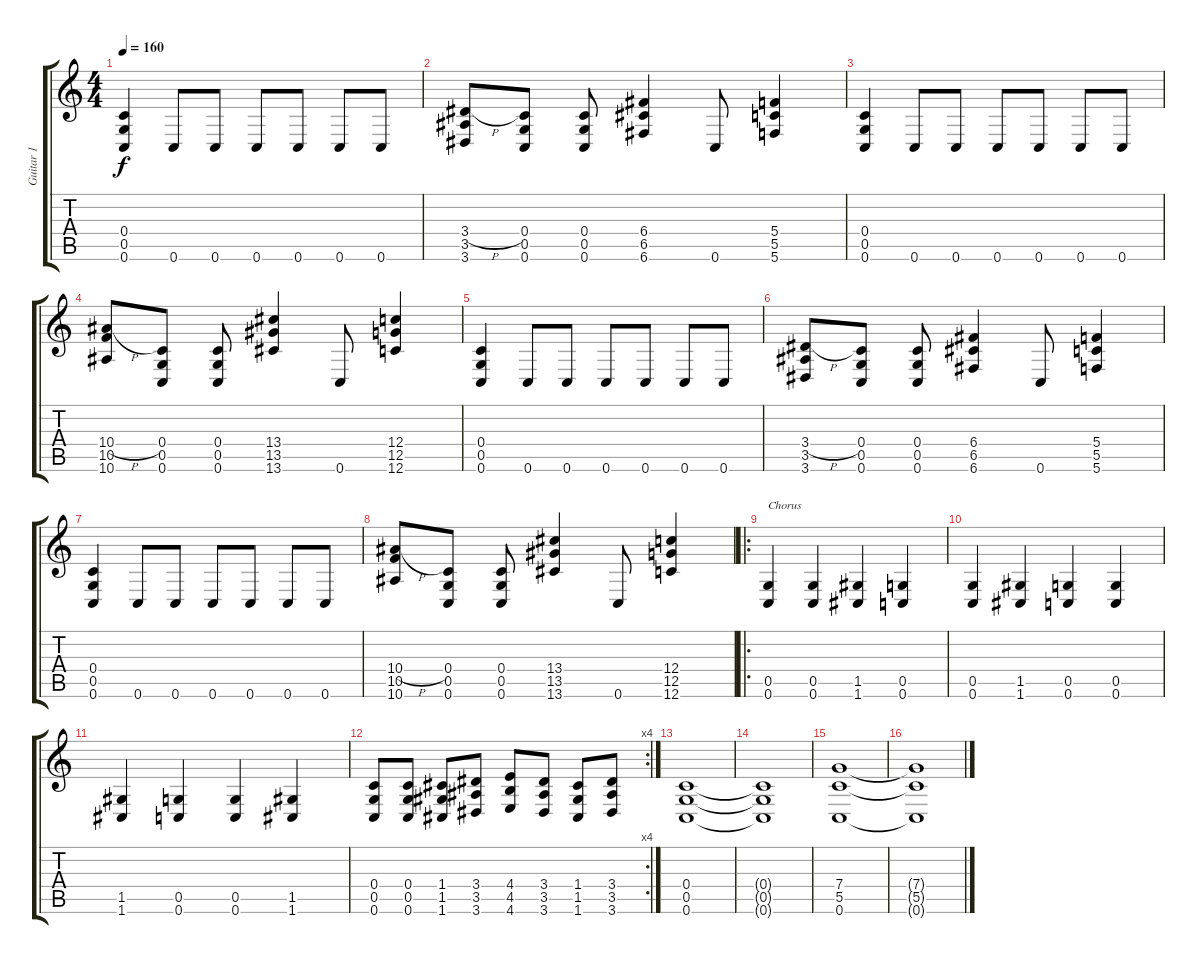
\track ("Guitar 1" "Guitar 1") {instrument distortionguitar}
\staff {score tabs}
\tuning (D4 A3 F3 C3 G2 C2) {hide}
\ts (4 4)
\tempo 160
\clef g2
\ks c
(0.4 0.5 0.6).4{dy f} 0.6.8 0.6.8 0.6.8 0.6.8 0.6.8 0.6.8 |
(3.4{h} 3.5 3.6).8 (0.4 0.5 0.6).8 (0.4 0.5 0.6).8 (6.4 6.5 6.6).4 0.6.8 (5.4 5.5 5.6).4 |
(0.4 0.5 0.6).4 0.6.8 0.6.8 0.6.8 0.6.8 0.6.8 0.6.8 |
(10.4{h} 10.5 10.6).8 (0.4 0.5 0.6).8 (0.4 0.5 0.6).8 (13.4 13.5 13.6).4 0.6.8 (12.4 12.5 12.6).4 |
(0.4 0.5 0.6).4 0.6.8 0.6.8 0.6.8 0.6.8 0.6.8 0.6.8 |
(3.4{h} 3.5 3.6).8 (0.4 0.5 0.6).8 (0.4 0.5 0.6).8 (6.4 6.5 6.6).4 0.6.8 (5.4 5.5 5.6).4 |
(0.4 0.5 0.6).4 0.6.8 0.6.8 0.6.8 0.6.8 0.6.8 0.6.8 |
(10.4{h} 10.5 10.6).8 (0.4 0.5 0.6).8 (0.4 0.5 0.6).8 (13.4 13.5 13.6).4 0.6.8 (12.4 12.5 12.6).4 |
\ro
(0.5 0.6).4{txt "Chorus"} (0.5 0.6).4 (1.5 1.6).4 (0.5 0.6).4 |
(0.5 0.6).4 (1.5 1.6).4 (0.5 0.6).4 (0.5 0.6).4 |
(1.5 1.6).4 (0.5 0.6).4 (0.5 0.6).4 (1.5 1.6).4 |
\rc 4
(0.4 0.5 0.6).8 (0.4 0.5 0.6).8 (1.4 1.5 1.6).8 (3.4 3.5 3.6).8 (4.4 4.5 4.6).8 (3.4 3.5 3.6).8 (1.4 1.5 1.6).8 (3.4 3.5 3.6).8 |
(0.4 0.5 0.6).1 |
(0.4{t} 0.5{t} 0.6{t}).1 |
(7.4 5.5 0.6).1 |
(7.4{t} 5.5{t} 0.6{t}).1
